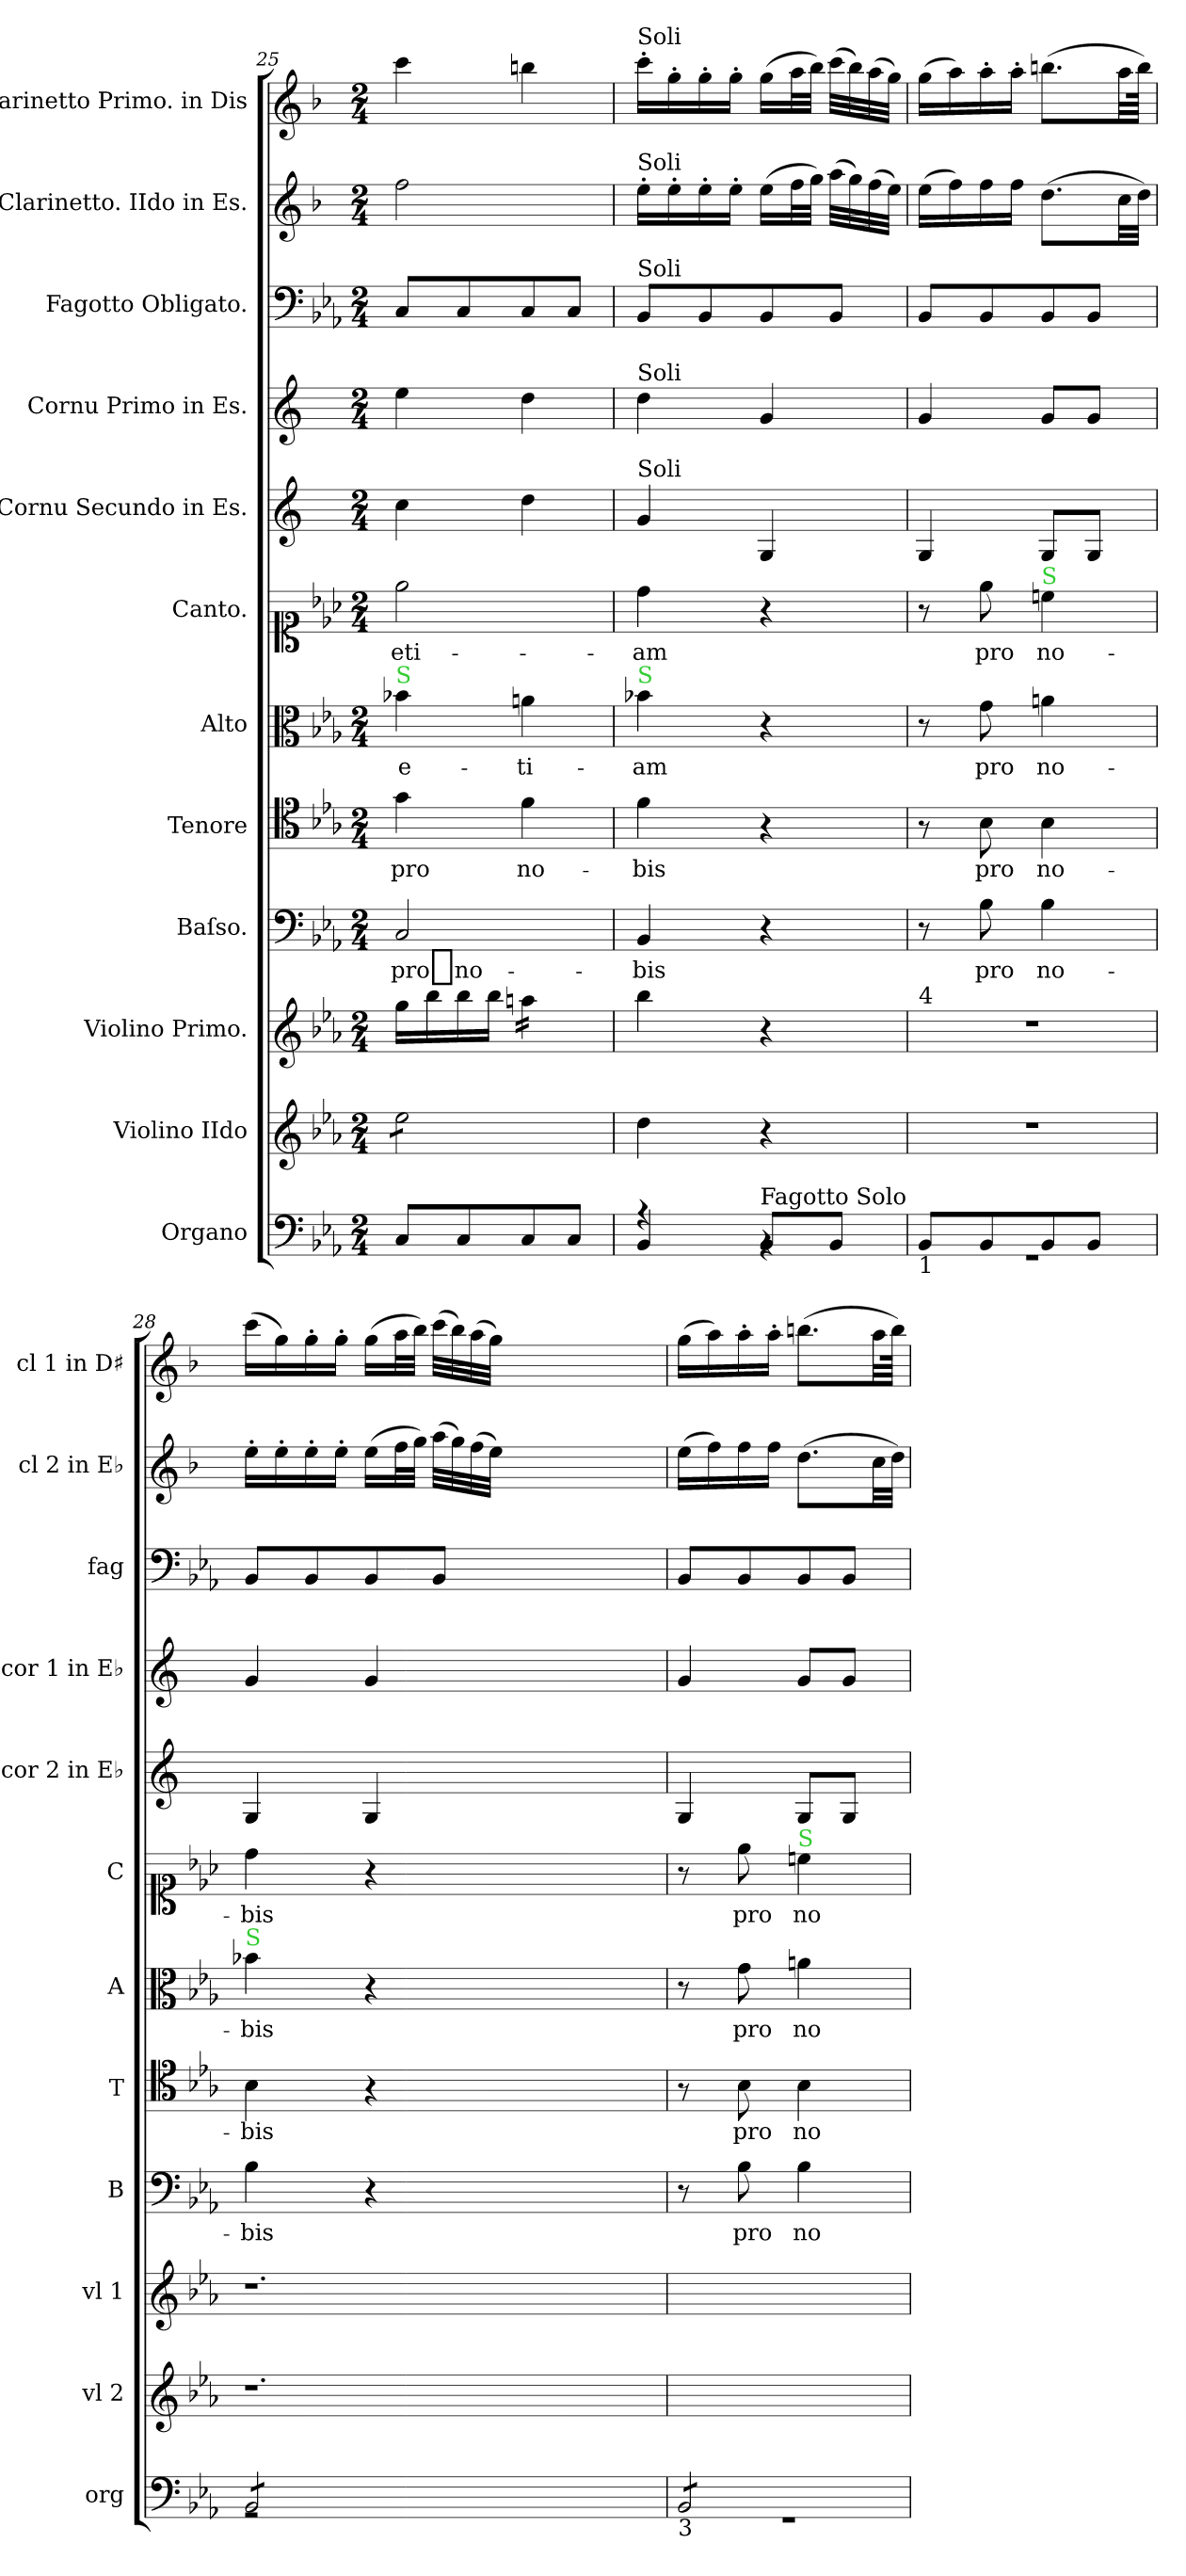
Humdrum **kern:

**kern	**kern	**kern	**kern	**text	**kern	**text	**kern	**text	**kern	**text	**kern	**kern	**kern	**kern	**kern
*part12	*part11	*part10	*part9	*part9	*part8	*part8	*part7	*part7	*part6	*part6	*part5	*part4	*part3	*part2	*part1
*staff12	*staff11	*staff10	*staff9	*staff9	*staff8	*staff8	*staff7	*staff7	*staff6	*staff6	*staff5	*staff4	*staff3	*staff2	*staff1
*I"Organo	*I"Violino IIdo	*I"Violino Primo.	*I"Baſso.	*	*I"Tenore	*	*I"Alto	*	*I"Canto.	*	*I"Cornu Secundo in Es.	*I"Cornu Primo in Es.	*I"Fagotto Obligato.	*I"Clarinetto. IIdo in Es.	*I"Clarinetto Primo. in Dis
*I'org	*I'vl 2	*I'vl 1	*I'B	*	*I'T	*	*I'A	*	*I'C	*	*I'cor 2 in E♭	*I'cor 1 in E♭	*I'fag	*I'cl 2 in E♭	*I'cl 1 in D♯
*clefF4	*clefG2	*clefG2	*clefF4	*	*clefC4	*	*clefC3	*	*clefC1	*	*clefG2	*clefG2	*clefF4	*clefG2	*clefG2
*	*	*	*	*	*	*	*	*	*	*	*ITrd5c9	*ITrd5c9	*	*ITrd1c2	*ITrd1c2
*k[b-e-a-]	*k[b-e-a-]	*k[b-e-a-]	*k[b-e-a-]	*	*k[b-e-a-]	*	*k[b-e-a-]	*	*k[b-e-a-]	*	*k[b-e-a-]	*k[b-e-a-]	*k[b-e-a-]	*k[b-e-a-]	*k[b-e-a-]
*E-:	*E-:	*E-:	*E-:	*	*E-:	*	*E-:	*	*E-:	*	*E-:	*E-:	*E-:	*E-:	*E-:
*M2/4	*M2/4	*M2/4	*M2/4	*	*M2/4	*	*M2/4	*	*M2/4	*	*M2/4	*M2/4	*M2/4	*M2/4	*M2/4
=25	=25	=25	=25	=25	=25	=25	=25	=25	=25	=25	=25	=25	=25	=25	=25
!	!	!	!	!	!	!	!LO:TX:a:color=limegreen:t=S	!	!	!	!	!	!	!	!
*	*tremolo	*	*	*	*	*	*	*	*	*	*	*	*	*	*
8C/L	8ee-\L	16gg\LL	2C/	pro_no-	4g\	pro	4b-X\	e-	2ee-\	eti-	4e-\	4g\	8C/L	2ee-\	4bb-\
.	.	16bb-\	.	.	.	.	.	.	.	.	.	.	.	.	.
8C/	8ee-\	16bb-\	.	.	.	.	.	.	.	.	.	.	8C/	.	.
.	.	16bb-\JJ	.	.	.	.	.	.	.	.	.	.	.	.	.
*	*	*tremolo	*	*	*	*	*	*	*	*	*	*	*	*	*
8C/	8ee-\	16aan\LL	.	.	4f\	no-	4an\	-ti-	.	.	4f\	4f\	8C/	.	4aan\
.	.	16aan\	.	.	.	.	.	.	.	.	.	.	.	.	.
8C/J	8ee-\J	16aan\	.	.	.	.	.	.	.	.	.	.	8C/J	.	.
*	*Xtremolo	*	*	*	*	*	*	*	*	*	*	*	*	*	*
.	.	16aan\JJ	.	.	.	.	.	.	.	.	.	.	.	.	.
*	*	*Xtremolo	*	*	*	*	*	*	*	*	*	*	*	*	*
=26	=26	=26	=26	=26	=26	=26	=26	=26	=26	=26	=26	=26	=26	=26	=26
*^	*	*	*	*	*	*	*	*	*	*	*	*	*	*	*
!	!	!	!	!	!	!	!	!	!	!	!	!	!	!	!	!LO:TX:a:t=Soli
!	!	!	!	!	!	!	!	!	!	!	!	!	!	!	!LO:TX:a:t=Soli	!
!	!	!	!	!	!	!	!	!	!	!	!	!	!	!LO:TX:a:t=Soli	!	!
!	!	!	!	!	!	!	!	!	!	!	!	!	!LO:TX:a:t=Soli	!	!	!
!	!	!	!	!	!	!	!	!	!	!	!	!LO:TX:a:t=Soli	!	!	!	!
!	!	!	!	!	!	!	!	!LO:TX:a:color=limegreen:t=S	!	!	!	!	!	!	!	!
4rA	4BB-/	4dd\	4bb-\	4BB-/	-bis	4f\	-bis	4b-X\	-am	4dd\	-am	4B-/	4f\	8BB-/L	16dd'\LL	16bb-'\LL
.	.	.	.	.	.	.	.	.	.	.	.	.	.	.	16dd'\	16ff'\
.	.	.	.	.	.	.	.	.	.	.	.	.	.	8BB-/	16dd'\	16ff'\
.	.	.	.	.	.	.	.	.	.	.	.	.	.	.	16dd'\JJ	16ff'\JJ
!LO:TX:a:t=Fagotto Solo	!	!	!	!	!	!	!	!	!	!	!	!	!	!	!	!
8BB-!/L	4rBB	4r	4r	4r	.	4r	.	4r	.	4r	.	4BB-/	4B-/	8BB-/	(16dd\LL	(16ff\LL
.	.	.	.	.	.	.	.	.	.	.	.	.	.	.	32ee-\L	32gg\L
.	.	.	.	.	.	.	.	.	.	.	.	.	.	.	32ff\JJJ)	32aa-\JJJ)
8BB-!/J	.	.	.	.	.	.	.	.	.	.	.	.	.	8BB-/J	(32gg\LLL	(32bb-\LLL
.	.	.	.	.	.	.	.	.	.	.	.	.	.	.	32ff\)	32aa-\)
.	.	.	.	.	.	.	.	.	.	.	.	.	.	.	(32ee-\	(32gg\
.	.	.	.	.	.	.	.	.	.	.	.	.	.	.	32dd\JJJ)	32ff\JJJ)
=27	=27	=27	=27	=27	=27	=27	=27	=27	=27	=27	=27	=27	=27	=27	=27	=27
!	!	!	!LO:TX:a:t=4	!	!	!	!	!	!	!	!	!	!	!	!	!
!LO:TX:b:t=1	!	!	!	!	!	!	!	!	!	!	!	!	!	!	!	!
8BB-!/L	2rGG	2r	2r	8r	.	8r	.	8r	.	8r	.	4BB-/	4B-/	8BB-/L	(16dd\LL	(16ff\LL
.	.	.	.	.	.	.	.	.	.	.	.	.	.	.	16ee-\)	16gg\)
8BB-!/	.	.	.	8B-\	pro	8B-\	pro	8g\	pro	8ee-\	pro	.	.	8BB-/	16ee-\	16gg'\
.	.	.	.	.	.	.	.	.	.	.	.	.	.	.	16ee-\JJ	16gg'\JJ
!	!	!	!	!	!	!	!	!	!	!LO:TX:a:color=limegreen:t=S	!	!	!	!	!	!
8BB-!/	.	.	.	4B-\	no-	4B-\	no-	4an\	no-	4ccn\	no-	8BB-/L	8B-/L	8BB-/	(8.cc\L	(8.aan\L
8BB-!/J	.	.	.	.	.	.	.	.	.	.	.	8BB-/J	8B-/J	8BB-/J	.	.
.	.	.	.	.	.	.	.	.	.	.	.	.	.	.	32b-\LL	32gg\LL
!	!	!	!	!	!	!	!	!	!	!	!	!	!	!	!	!LO:N:vis=64
.	.	.	.	.	.	.	.	.	.	.	.	.	.	.	32cc\JJJ)	32aa\JJJk)
=28	=28	=28	=28	=28	=28	=28	=28	=28	=28	=28	=28	=28	=28	=28	=28	=28
!	!	!	!	!	!	!	!	!LO:TX:a:color=limegreen:t=S	!	!	!	!	!	!	!	!
!LO:TX:b:t=2	!	!	!	!	!	!	!	!	!	!	!	!	!	!	!	!
*tremolo	*	*	*	*	*	*	*	*	*	*	*	*	*	*	*	*
8BB-!/L	2rGG	1.r	1.r	4B-\	-bis	4B-\	-bis	4b-X\	-bis	4dd\	-bis	4BB-/	4B-/	8BB-/L	16dd'\LL	(16bb-\LL
.	.	.	.	.	.	.	.	.	.	.	.	.	.	.	16dd'\	16ff\)
8BB-!/	.	.	.	.	.	.	.	.	.	.	.	.	.	8BB-/	16dd'\	16ff'\
.	.	.	.	.	.	.	.	.	.	.	.	.	.	.	16dd'\JJ	16ff'\JJ
8BB-!/	.	.	.	4r	.	4r	.	4r	.	4r	.	4BB-/	4B-/	8BB-/	(16dd\LL	(16ff\LL
.	.	.	.	.	.	.	.	.	.	.	.	.	.	.	32ee-\L	32gg\L
.	.	.	.	.	.	.	.	.	.	.	.	.	.	.	32ff\JJJ)	32aa-\JJJ)
8BB-!/J	.	.	.	.	.	.	.	.	.	.	.	.	.	8BB-/J	(32gg\LLL	(32bb-\LLL
.	.	.	.	.	.	.	.	.	.	.	.	.	.	.	32ff\)	32aa-\)
.	.	.	.	.	.	.	.	.	.	.	.	.	.	.	(32ee-\	(32gg\
.	.	.	.	.	.	.	.	.	.	.	.	.	.	.	32dd\JJJ)	32ff\JJJ)
1ryy	1ryy	.	.	1ryy	.	1ryy	.	1ryy	.	1ryy	.	1ryy	1ryy	1ryy	1ryy	1ryy
=29	=29	=29	=29	=29	=29	=29	=29	=29	=29	=29	=29	=29	=29	=29	=29	=29
!LO:TX:b:t=3	!	!	!	!	!	!	!	!	!	!	!	!	!	!	!	!
8BB-!/L	2rGG	2ryy	2ryy	8r	.	8r	.	8r	.	8r	.	4BB-/	4B-/	8BB-/L	(16dd\LL	(16ff\LL
.	.	.	.	.	.	.	.	.	.	.	.	.	.	.	16ee-\)	16gg\)
8BB-!/	.	.	.	8B-\	pro	8B-\	pro	8g\	pro	8ee-\	pro	.	.	8BB-/	16ee-\	16gg'\
.	.	.	.	.	.	.	.	.	.	.	.	.	.	.	16ee-\JJ	16gg'\JJ
!	!	!	!	!	!	!	!	!	!	!LO:TX:a:color=limegreen:t=S	!	!	!	!	!	!
8BB-!/	.	.	.	4B-\	no-	4B-\	no-	4an\	no-	4ccn\	no-	8BB-/L	8B-/L	8BB-/	(8.cc\L	(8.aan\L
8BB-!/J	.	.	.	.	.	.	.	.	.	.	.	8BB-/J	8B-/J	8BB-/J	.	.
*Xtremolo	*	*	*	*	*	*	*	*	*	*	*	*	*	*	*	*
.	.	.	.	.	.	.	.	.	.	.	.	.	.	.	32b-\LL	32gg\LL
!	!	!	!	!	!	!	!	!	!	!	!	!	!	!	!	!LO:N:vis=64
.	.	.	.	.	.	.	.	.	.	.	.	.	.	.	32cc\JJJ)	32aa\JJJk)
*v	*v	*	*	*	*	*	*	*	*	*	*	*	*	*	*	*
=	=	=	=	=	=	=	=	=	=	=	=	=	=	=	=
*-	*-	*-	*-	*-	*-	*-	*-	*-	*-	*-	*-	*-	*-	*-	*-
